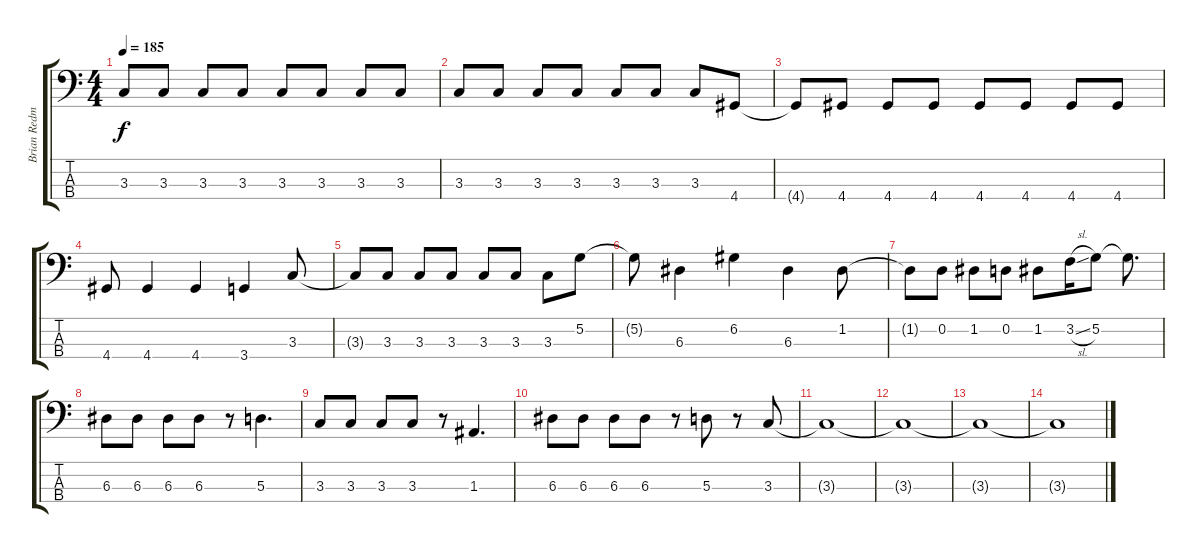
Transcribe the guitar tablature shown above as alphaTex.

\track ("Brian Redman" "Brian Redm") {instrument electricbassfinger}
\staff {score tabs}
\tuning (G2 D2 A1 E1) {hide}
\ts (4 4)
\tempo 185
\clef f4
\ks c
3.3{t}.8{dy f} 3.3.8 3.3.8 3.3.8 3.3.8 3.3.8 3.3.8 3.3.8 |
3.3.8 3.3.8 3.3.8 3.3.8 3.3.8 3.3.8 3.3.8 4.4.8 |
4.4{t}.8 4.4.8 4.4.8 4.4.8 4.4.8 4.4.8 4.4.8 4.4.8 |
4.4.8 4.4.4 4.4.4 3.4.4 3.3.8 |
3.3{t}.8 3.3.8 3.3.8 3.3.8 3.3.8 3.3.8 3.3.8 5.2.8 |
5.2{t}.8 6.3.4 6.2.4 6.3.4 1.2.8 |
1.2{t}.8 0.2.8 1.2.8 0.2.8 1.2.8 3.2{sl}.16 5.2.8 5.2{t}.8{d} |
6.3.8 6.3.8 6.3.8 6.3.8 r.8 5.3.4{d} |
3.3.8 3.3.8 3.3.8 3.3.8 r.8 1.3.4{d} |
6.3.8 6.3.8 6.3.8 6.3.8 r.8 5.3.8 r.8 3.3.8 |
3.3{t}.1 |
3.3{t}.1 |
3.3{t}.1 |
3.3{t}.1
